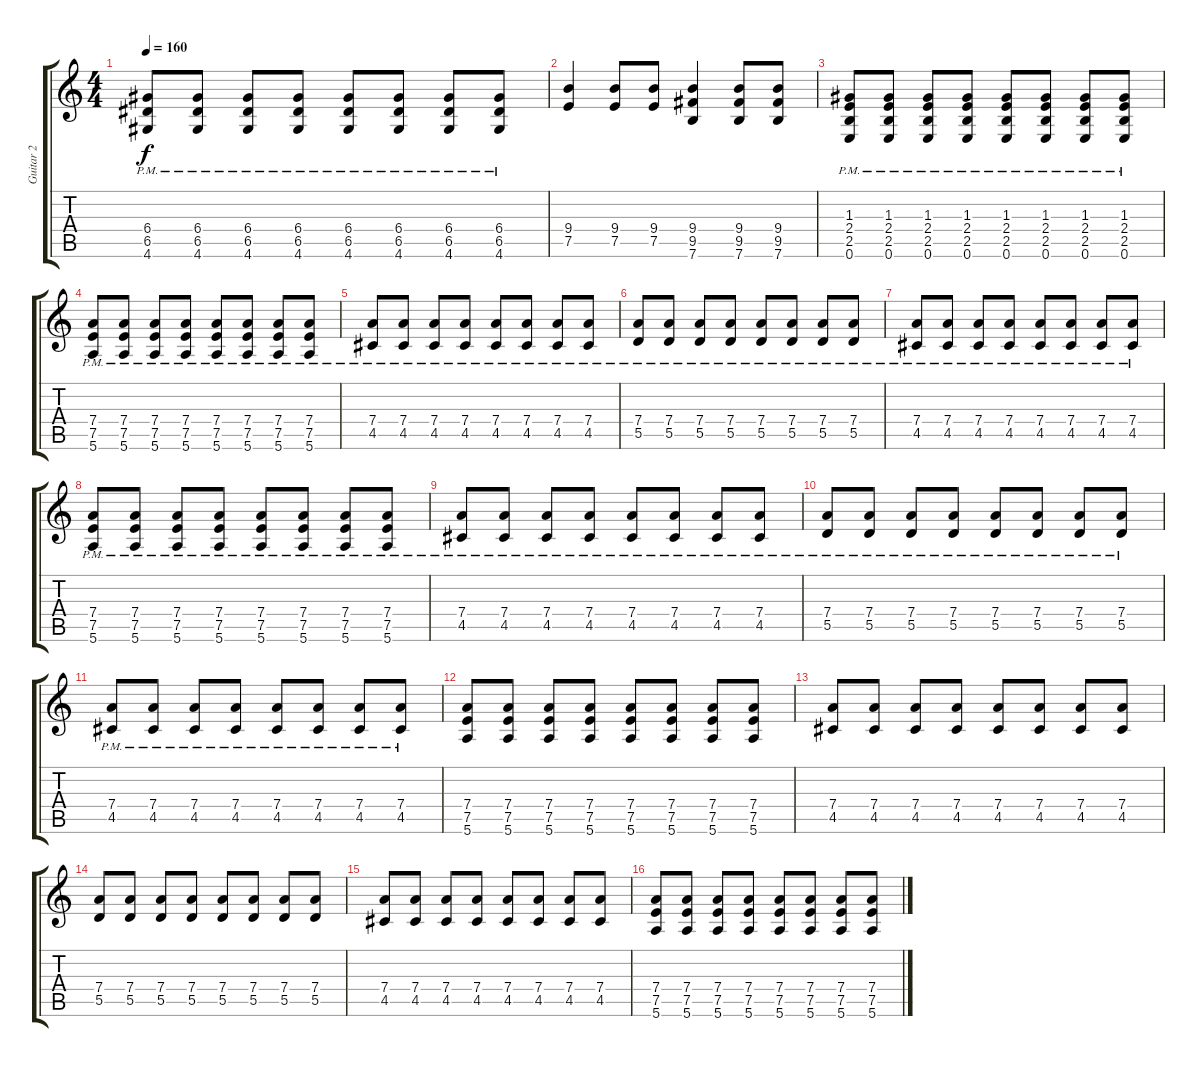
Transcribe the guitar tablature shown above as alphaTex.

\track ("Guitar 2" "Guitar 2") {instrument distortionguitar}
\staff {score tabs}
\tuning (E4 B3 G3 D3 A2 E2) {hide}
\ts (4 4)
\tempo 160
\clef g2
\ks c
(6.4{pm} 6.5{pm} 4.6{pm}).8{dy f} (6.4{pm} 6.5{pm} 4.6{pm}).8 (6.4{pm} 6.5{pm} 4.6{pm}).8 (6.4{pm} 6.5{pm} 4.6{pm}).8 (6.4{pm} 6.5{pm} 4.6{pm}).8 (6.4{pm} 6.5{pm} 4.6{pm}).8 (6.4{pm} 6.5{pm} 4.6{pm}).8 (6.4{pm} 6.5{pm} 4.6{pm}).8 |
(9.4 7.5).4 (9.4 7.5).8 (9.4 7.5).8 (9.4 9.5 7.6).4 (9.4 9.5 7.6).8 (9.4 9.5 7.6).8 |
(1.3{pm} 2.4{pm} 2.5{pm} 0.6{pm}).8 (1.3{pm} 2.4{pm} 2.5{pm} 0.6{pm}).8 (1.3{pm} 2.4{pm} 2.5{pm} 0.6{pm}).8 (1.3{pm} 2.4{pm} 2.5{pm} 0.6{pm}).8 (1.3{pm} 2.4{pm} 2.5{pm} 0.6{pm}).8 (1.3{pm} 2.4{pm} 2.5{pm} 0.6{pm}).8 (1.3{pm} 2.4{pm} 2.5{pm} 0.6{pm}).8 (1.3{pm} 2.4{pm} 2.5{pm} 0.6{pm}).8 |
(7.4{pm} 7.5{pm} 5.6{pm}).8 (7.4{pm} 7.5{pm} 5.6{pm}).8 (7.4{pm} 7.5{pm} 5.6{pm}).8 (7.4{pm} 7.5{pm} 5.6{pm}).8 (7.4{pm} 7.5{pm} 5.6{pm}).8 (7.4{pm} 7.5{pm} 5.6{pm}).8 (7.4{pm} 7.5{pm} 5.6{pm}).8 (7.4{pm} 7.5{pm} 5.6{pm}).8 |
(7.4{pm} 4.5{pm}).8 (7.4{pm} 4.5{pm}).8 (7.4{pm} 4.5{pm}).8 (7.4{pm} 4.5{pm}).8 (7.4{pm} 4.5{pm}).8 (7.4{pm} 4.5{pm}).8 (7.4{pm} 4.5{pm}).8 (7.4{pm} 4.5{pm}).8 |
(7.4{pm} 5.5{pm}).8 (7.4{pm} 5.5{pm}).8 (7.4{pm} 5.5{pm}).8 (7.4{pm} 5.5{pm}).8 (7.4{pm} 5.5{pm}).8 (7.4{pm} 5.5{pm}).8 (7.4{pm} 5.5{pm}).8 (7.4{pm} 5.5{pm}).8 |
(7.4{pm} 4.5{pm}).8 (7.4{pm} 4.5{pm}).8 (7.4{pm} 4.5{pm}).8 (7.4{pm} 4.5{pm}).8 (7.4{pm} 4.5{pm}).8 (7.4{pm} 4.5{pm}).8 (7.4{pm} 4.5{pm}).8 (7.4{pm} 4.5{pm}).8 |
(7.4{pm} 7.5{pm} 5.6{pm}).8 (7.4{pm} 7.5{pm} 5.6{pm}).8 (7.4{pm} 7.5{pm} 5.6{pm}).8 (7.4{pm} 7.5{pm} 5.6{pm}).8 (7.4{pm} 7.5{pm} 5.6{pm}).8 (7.4{pm} 7.5{pm} 5.6{pm}).8 (7.4{pm} 7.5{pm} 5.6{pm}).8 (7.4{pm} 7.5{pm} 5.6{pm}).8 |
(7.4{pm} 4.5{pm}).8 (7.4{pm} 4.5{pm}).8 (7.4{pm} 4.5{pm}).8 (7.4{pm} 4.5{pm}).8 (7.4{pm} 4.5{pm}).8 (7.4{pm} 4.5{pm}).8 (7.4{pm} 4.5{pm}).8 (7.4{pm} 4.5{pm}).8 |
(7.4{pm} 5.5{pm}).8 (7.4{pm} 5.5{pm}).8 (7.4{pm} 5.5{pm}).8 (7.4{pm} 5.5{pm}).8 (7.4{pm} 5.5{pm}).8 (7.4{pm} 5.5{pm}).8 (7.4{pm} 5.5{pm}).8 (7.4{pm} 5.5{pm}).8 |
(7.4{pm} 4.5{pm}).8 (7.4{pm} 4.5{pm}).8 (7.4{pm} 4.5{pm}).8 (7.4{pm} 4.5{pm}).8 (7.4{pm} 4.5{pm}).8 (7.4{pm} 4.5{pm}).8 (7.4{pm} 4.5{pm}).8 (7.4{pm} 4.5{pm}).8 |
(7.4 7.5 5.6).8 (7.4 7.5 5.6).8 (7.4 7.5 5.6).8 (7.4 7.5 5.6).8 (7.4 7.5 5.6).8 (7.4 7.5 5.6).8 (7.4 7.5 5.6).8 (7.4 7.5 5.6).8 |
(7.4 4.5).8 (7.4 4.5).8 (7.4 4.5).8 (7.4 4.5).8 (7.4 4.5).8 (7.4 4.5).8 (7.4 4.5).8 (7.4 4.5).8 |
(7.4 5.5).8 (7.4 5.5).8 (7.4 5.5).8 (7.4 5.5).8 (7.4 5.5).8 (7.4 5.5).8 (7.4 5.5).8 (7.4 5.5).8 |
(7.4 4.5).8 (7.4 4.5).8 (7.4 4.5).8 (7.4 4.5).8 (7.4 4.5).8 (7.4 4.5).8 (7.4 4.5).8 (7.4 4.5).8 |
(7.4 7.5 5.6).8 (7.4 7.5 5.6).8 (7.4 7.5 5.6).8 (7.4 7.5 5.6).8 (7.4 7.5 5.6).8 (7.4 7.5 5.6).8 (7.4 7.5 5.6).8 (7.4 7.5 5.6).8
